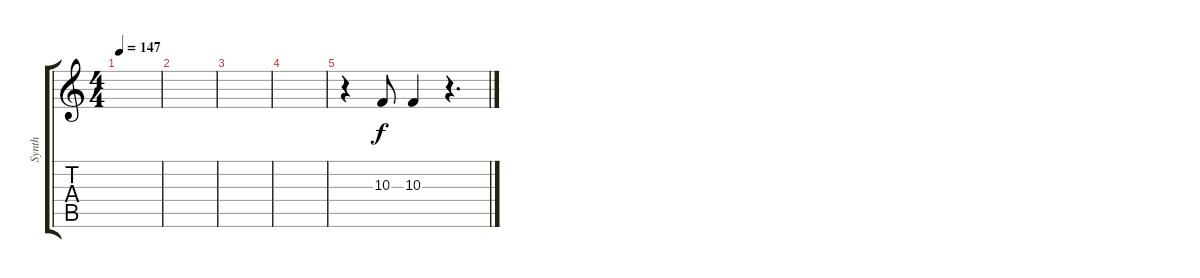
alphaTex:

\track ("Synth" "Synth") {instrument glockenspiel}
\staff {score tabs}
\tuning (E4 B3 G3 D3 A2 E2) {hide}
\ts (4 4)
\tempo 147
\clef g2
\ks c
|
|
|
|
r.4 10.3.8{dy f} 10.3.4 r.4{d}
